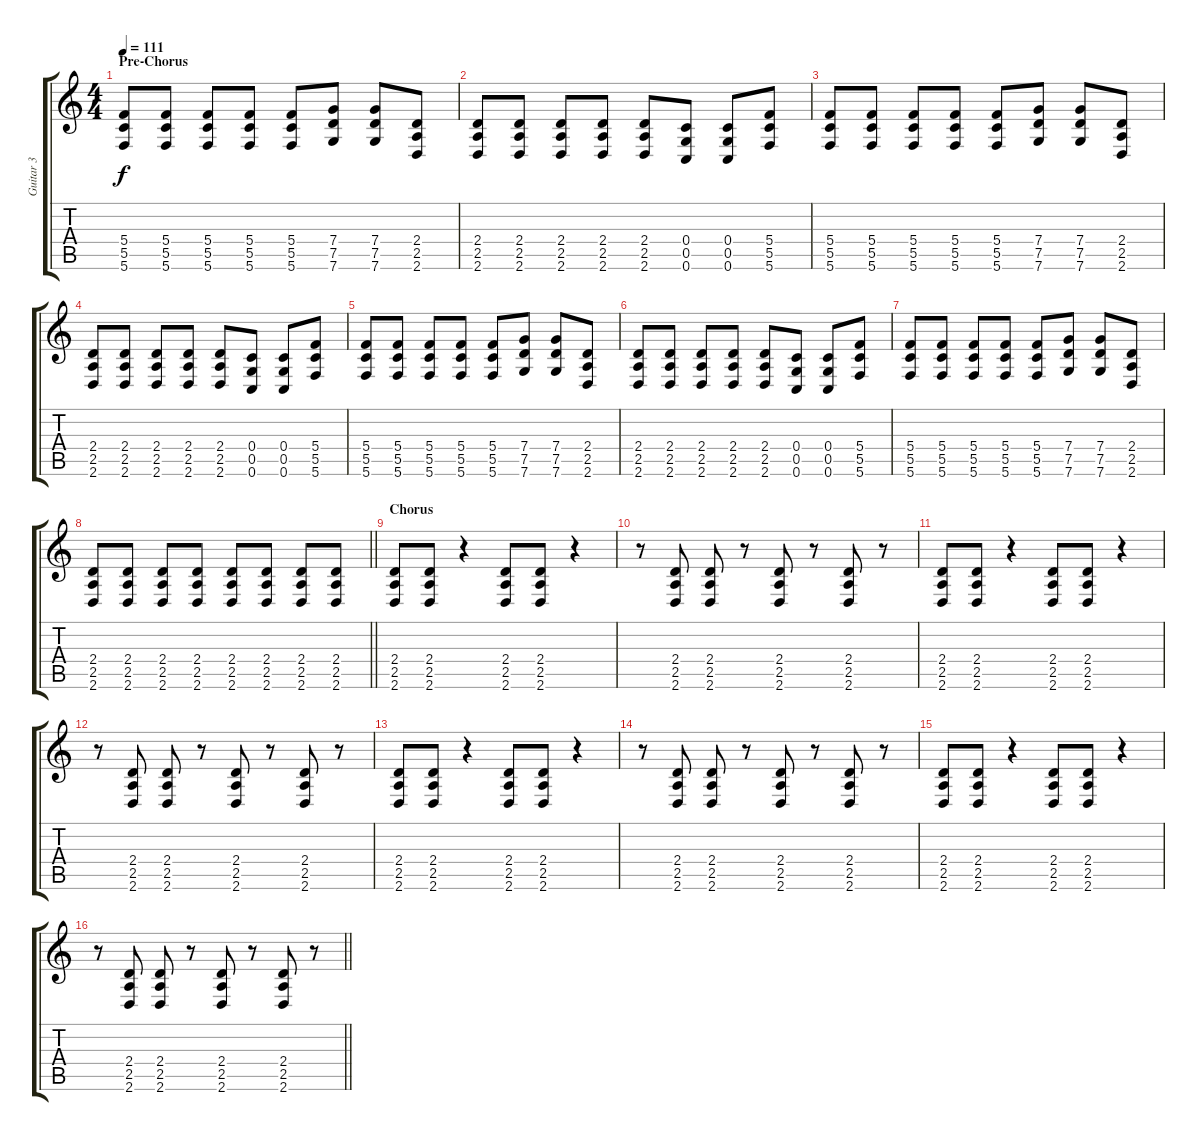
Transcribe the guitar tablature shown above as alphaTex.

\track ("Guitar 3" "Guitar 3") {instrument distortionguitar}
\staff {score tabs}
\tuning (D4 A3 F3 C3 G2 C2) {hide}
\ts (4 4)
\section ("" "Pre-Chorus")
\tempo 111
\clef g2
\ks c
(5.4 5.5 5.6).8{dy f} (5.4 5.5 5.6).8 (5.4 5.5 5.6).8 (5.4 5.5 5.6).8 (5.4 5.5 5.6).8 (7.4 7.5 7.6).8 (7.4 7.5 7.6).8 (2.4 2.5 2.6).8 |
(2.4 2.5 2.6).8 (2.4 2.5 2.6).8 (2.4 2.5 2.6).8 (2.4 2.5 2.6).8 (2.4 2.5 2.6).8 (0.4 0.5 0.6).8 (0.4 0.5 0.6).8 (5.4 5.5 5.6).8 |
(5.4 5.5 5.6).8 (5.4 5.5 5.6).8 (5.4 5.5 5.6).8 (5.4 5.5 5.6).8 (5.4 5.5 5.6).8 (7.4 7.5 7.6).8 (7.4 7.5 7.6).8 (2.4 2.5 2.6).8 |
(2.4 2.5 2.6).8 (2.4 2.5 2.6).8 (2.4 2.5 2.6).8 (2.4 2.5 2.6).8 (2.4 2.5 2.6).8 (0.4 0.5 0.6).8 (0.4 0.5 0.6).8 (5.4 5.5 5.6).8 |
(5.4 5.5 5.6).8 (5.4 5.5 5.6).8 (5.4 5.5 5.6).8 (5.4 5.5 5.6).8 (5.4 5.5 5.6).8 (7.4 7.5 7.6).8 (7.4 7.5 7.6).8 (2.4 2.5 2.6).8 |
(2.4 2.5 2.6).8 (2.4 2.5 2.6).8 (2.4 2.5 2.6).8 (2.4 2.5 2.6).8 (2.4 2.5 2.6).8 (0.4 0.5 0.6).8 (0.4 0.5 0.6).8 (5.4 5.5 5.6).8 |
(5.4 5.5 5.6).8 (5.4 5.5 5.6).8 (5.4 5.5 5.6).8 (5.4 5.5 5.6).8 (5.4 5.5 5.6).8 (7.4 7.5 7.6).8 (7.4 7.5 7.6).8 (2.4 2.5 2.6).8 |
\barLineRight lightlight
(2.4 2.5 2.6).8 (2.4 2.5 2.6).8 (2.4 2.5 2.6).8 (2.4 2.5 2.6).8 (2.4 2.5 2.6).8 (2.4 2.5 2.6).8 (2.4 2.5 2.6).8 (2.4 2.5 2.6).8 |
\section ("" "Chorus")
(2.4 2.5 2.6).8 (2.4 2.5 2.6).8 r.4 (2.4 2.5 2.6).8 (2.4 2.5 2.6).8 r.4 |
r.8 (2.4 2.5 2.6).8 (2.4 2.5 2.6).8 r.8 (2.4 2.5 2.6).8 r.8 (2.4 2.5 2.6).8 r.8 |
(2.4 2.5 2.6).8 (2.4 2.5 2.6).8 r.4 (2.4 2.5 2.6).8 (2.4 2.5 2.6).8 r.4 |
r.8 (2.4 2.5 2.6).8 (2.4 2.5 2.6).8 r.8 (2.4 2.5 2.6).8 r.8 (2.4 2.5 2.6).8 r.8 |
(2.4 2.5 2.6).8 (2.4 2.5 2.6).8 r.4 (2.4 2.5 2.6).8 (2.4 2.5 2.6).8 r.4 |
r.8 (2.4 2.5 2.6).8 (2.4 2.5 2.6).8 r.8 (2.4 2.5 2.6).8 r.8 (2.4 2.5 2.6).8 r.8 |
(2.4 2.5 2.6).8 (2.4 2.5 2.6).8 r.4 (2.4 2.5 2.6).8 (2.4 2.5 2.6).8 r.4 |
\barLineRight lightlight
r.8 (2.4 2.5 2.6).8 (2.4 2.5 2.6).8 r.8 (2.4 2.5 2.6).8 r.8 (2.4 2.5 2.6).8 r.8
